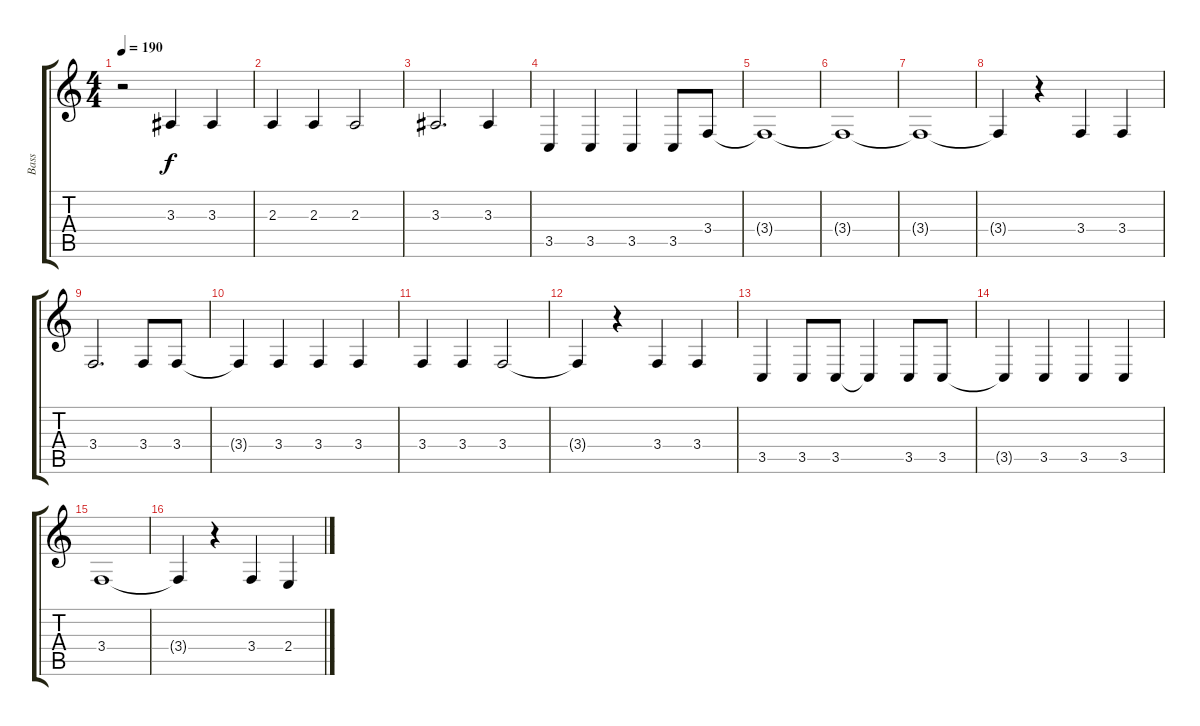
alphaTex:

\track ("Bass" "Bass") {instrument voiceoohs}
\staff {score tabs}
\tuning (E4 B3 G3 D3 A2 E2) {hide}
\ts (4 4)
\tempo 190
\clef g2
\ks c
r.2{dy f} 3.3.4 3.3.4 |
2.3.4 2.3.4 2.3.2 |
3.3.2{d} 3.3.4 |
3.5.4 3.5.4 3.5.4 3.5.8 3.4.8 |
3.4{t}.1 |
3.4{t}.1 |
3.4{t}.1 |
3.4{t}.4 r.4 3.4.4 3.4.4 |
3.4.2{d} 3.4.8 3.4.8 |
3.4{t}.4 3.4.4 3.4.4 3.4.4 |
3.4.4 3.4.4 3.4.2 |
3.4{t}.4 r.4 3.4.4 3.4.4 |
3.5.4 3.5.8 3.5.8 3.5{t}.4 3.5.8 3.5.8 |
3.5{t}.4 3.5.4 3.5.4 3.5.4 |
3.4.1 |
3.4{t}.4 r.4 3.4.4 2.4.4
